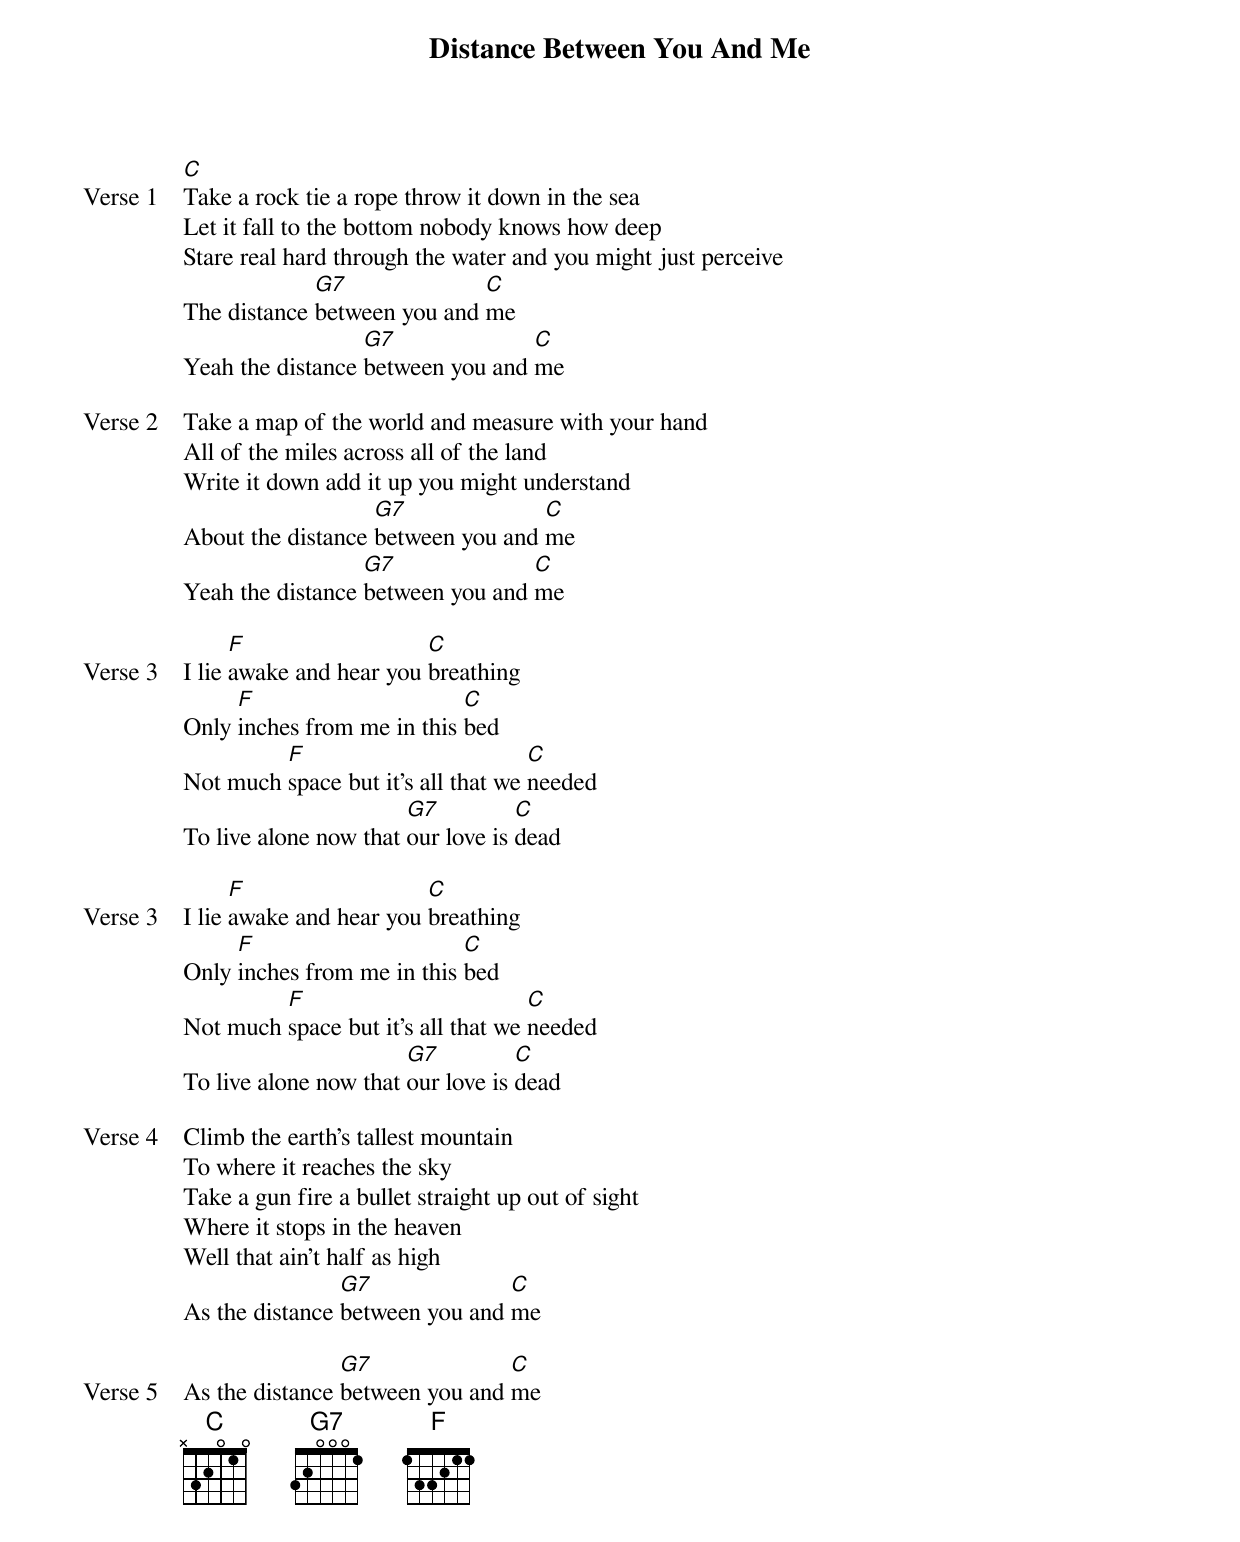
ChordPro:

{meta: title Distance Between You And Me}
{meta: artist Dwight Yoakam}

{start_of_verse: Verse 1}
[C]Take a rock tie a rope throw it down in the sea
Let it fall to the bottom nobody knows how deep
Stare real hard through the water and you might just perceive
The distance [G7]between you and [C]me
Yeah the distance [G7]between you and [C]me
{end_of_verse}

{start_of_verse: Verse 2}
Take a map of the world and measure with your hand
All of the miles across all of the land
Write it down add it up you might understand
About the distance [G7]between you and [C]me
Yeah the distance [G7]between you and [C]me
{end_of_verse}

{start_of_verse: Verse 3}
I lie [F]awake and hear you [C]breathing
Only [F]inches from me in this [C]bed
Not much [F]space but it's all that we [C]needed
To live alone now that [G7]our love is [C]dead
{end_of_verse}

{start_of_verse: Verse 3}
I lie [F]awake and hear you [C]breathing
Only [F]inches from me in this [C]bed
Not much [F]space but it's all that we [C]needed
To live alone now that [G7]our love is [C]dead
{end_of_verse}

{start_of_verse: Verse 4}
Climb the earth's tallest mountain
To where it reaches the sky
Take a gun fire a bullet straight up out of sight
Where it stops in the heaven
Well that ain't half as high
As the distance [G7]between you and [C]me
{end_of_verse}

{start_of_verse: Verse 5}
As the distance [G7]between you and [C]me
{end_of_verse}
